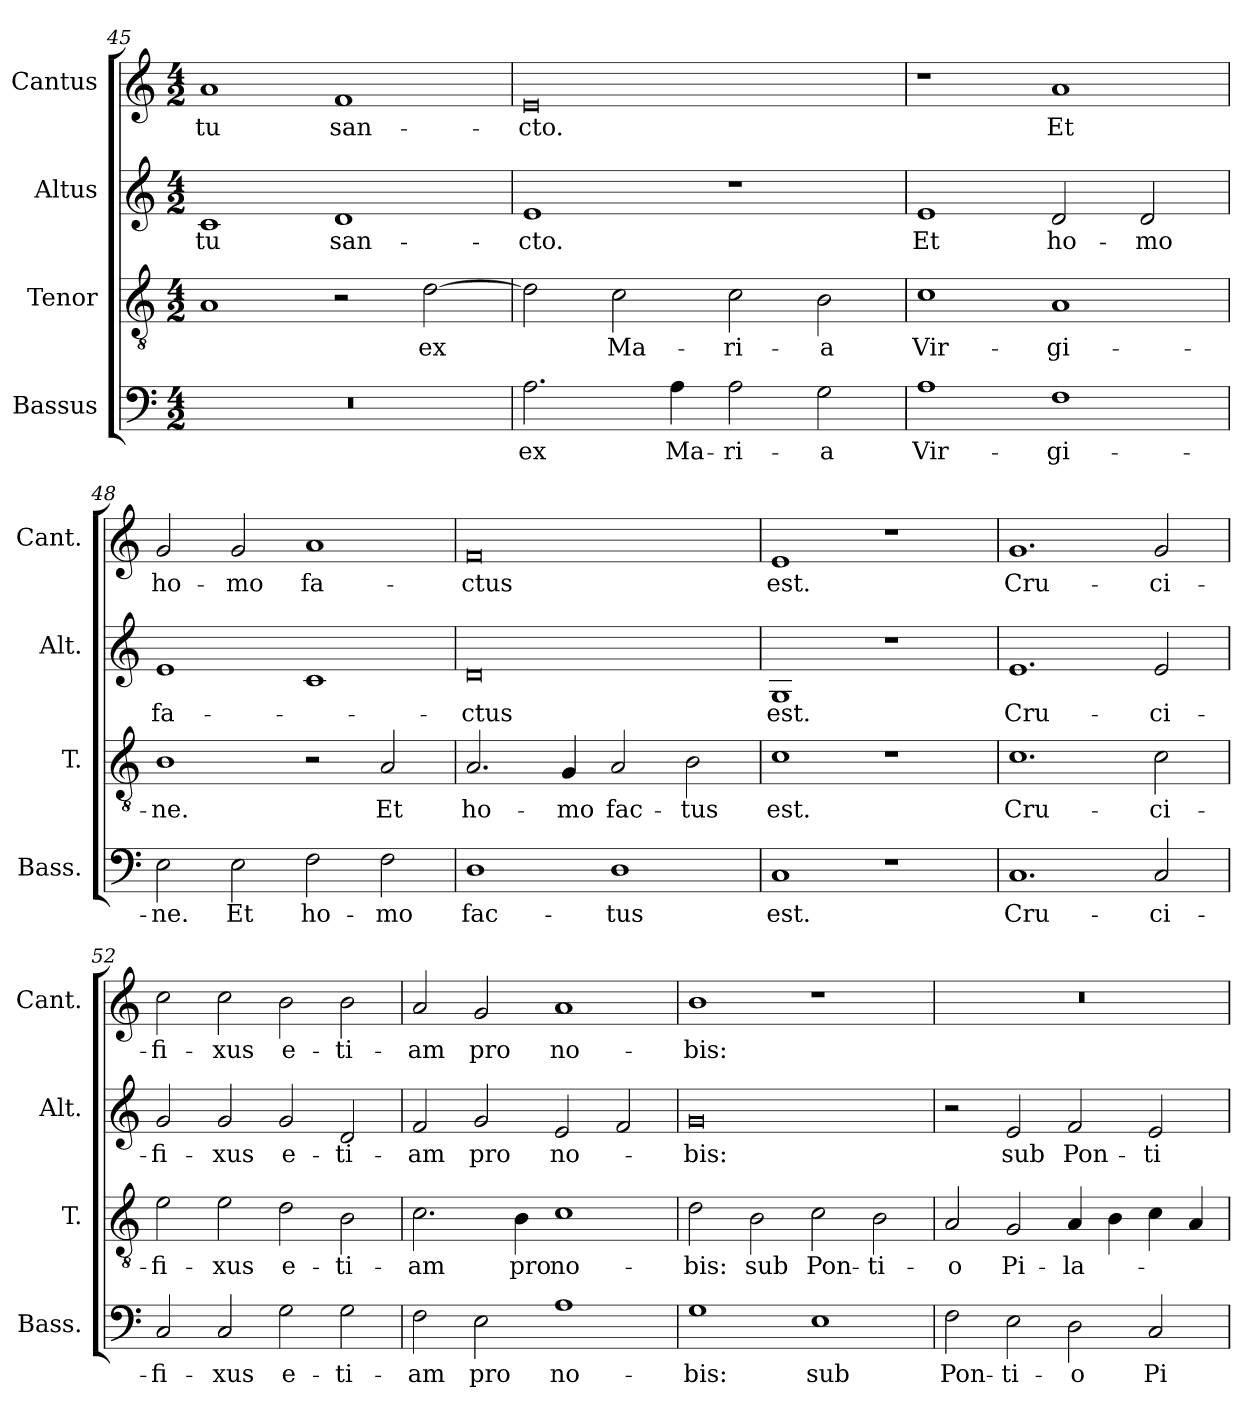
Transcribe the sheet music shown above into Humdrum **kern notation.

**kern	**text	**kern	**text	**kern	**text	**kern	**text
*part4	*part4	*part3	*part3	*part2	*part2	*part1	*part1
*staff4	*staff4	*staff3	*staff3	*staff2	*staff2	*staff1	*staff1
*I"Bassus	*	*I"Tenor	*	*I"Altus	*	*I"Cantus	*
*I'Bass.	*	*I'T.	*	*I'Alt.	*	*I'Cant.	*
*clefF4	*	*clefGv2	*	*clefG2	*	*clefG2	*
*	*	*ITrd7c12	*	*	*	*	*
*k[]	*	*k[]	*	*k[]	*	*k[]	*
*C:	*	*C:	*	*C:	*	*C:	*
*M4/2	*	*M4/2	*	*M4/2	*	*M4/2	*
=45	=45	=45	=45	=45	=45	=45	=45
0r	.	1AA/	.	1c/	-tu	1a/	-tu
.	.	2r	.	1d/	san-	1f/	san-
.	.	[2D\	ex	.	.	.	.
=46	=46	=46	=46	=46	=46	=46	=46
2.A\	ex	2D\]	.	1e/	-cto.	0e/	-cto.
.	.	2C\	Ma-	.	.	.	.
4A\	Ma-	.	.	.	.	.	.
2A\	-ri-	2C\	-ri-	1r	.	.	.
2G\	-a	2BB\	-a	.	.	.	.
=47	=47	=47	=47	=47	=47	=47	=47
1A\	Vir-	1C\	Vir-	1e/	Et	1r	.
1F\	-gi-	1AA/	-gi-	2d/	ho-	1a/	Et
.	.	.	.	2d/	-mo	.	.
=48	=48	=48	=48	=48	=48	=48	=48
2E\	-ne.	1BB\	-ne.	1e/	fa-	2g/	ho-
2E\	Et	.	.	.	.	2g/	-mo
2F\	ho-	2r	.	1c/	.	1a/	fa-
2F\	-mo	2AA/	Et	.	.	.	.
=49	=49	=49	=49	=49	=49	=49	=49
1D\	fac-	2.AA/	ho-	0d/	-ctus	0f/	-ctus
.	.	4GG/	-mo	.	.	.	.
1D\	-tus	2AA/	fac-	.	.	.	.
.	.	2BB\	-tus	.	.	.	.
=50	=50	=50	=50	=50	=50	=50	=50
1C/	est.	1C\	est.	1G/	est.	1e/	est.
1r	.	1r	.	1r	.	1r	.
=51	=51	=51	=51	=51	=51	=51	=51
1.C/	Cru-	1.C\	Cru-	1.e/	Cru-	1.g/	Cru-
2C/	-ci-	2C\	-ci-	2e/	-ci-	2g/	-ci-
=52	=52	=52	=52	=52	=52	=52	=52
2C/	-fi-	2E\	-fi-	2g/	-fi-	2cc\	-fi-
2C/	-xus	2E\	-xus	2g/	-xus	2cc\	-xus
2G\	e-	2D\	e-	2g/	e-	2b\	e-
2G\	-ti-	2BB\	-ti-	2d/	-ti-	2b\	-ti-
=53	=53	=53	=53	=53	=53	=53	=53
2F\	-am	2.C\	-am	2f/	-am	2a/	-am
2E\	pro	.	.	2g/	pro	2g/	pro
.	.	4BB\	pro	.	.	.	.
1A\	no-	1C\	no-	2e/	no-	1a/	no-
.	.	.	.	2f/	.	.	.
=54	=54	=54	=54	=54	=54	=54	=54
1G\	-bis:	2D\	-bis:	0g/	-bis:	1b\	-bis:
.	.	2BB\	sub	.	.	.	.
1E\	sub	2C\	Pon-	.	.	1r	.
.	.	2BB\	-ti-	.	.	.	.
=55	=55	=55	=55	=55	=55	=55	=55
2F\	Pon-	2AA/	-o	2r	.	0r	.
2E\	-ti-	2GG/	Pi-	2e/	sub	.	.
2D\	-o	4AA/	-la-	2f/	Pon-	.	.
.	.	4BB\	.	.	.	.	.
2C/	Pi-	4C\	.	2e/	-ti-	.	.
.	.	4AA/	.	.	.	.	.
=	=	=	=	=	=	=	=
*-	*-	*-	*-	*-	*-	*-	*-
